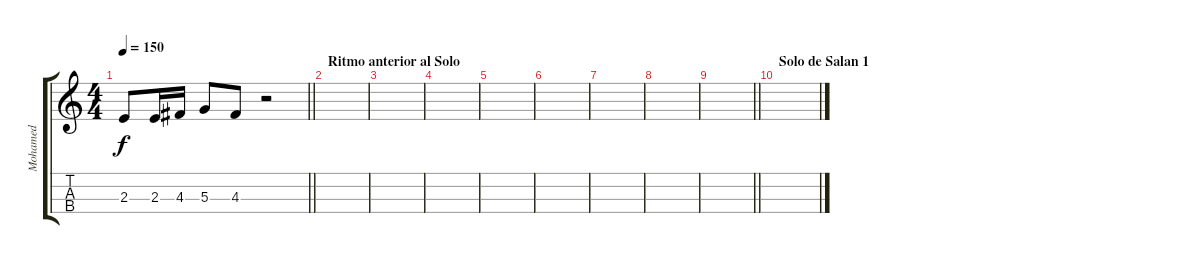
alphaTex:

\track ("Mohamed" "Mohamed") {instrument violin}
\staff {score tabs}
\tuning (E5 A4 D4 G3) {hide}
\ts (4 4)
\tempo 150
\clef g2
\barLineRight lightlight
\ks c
2.3.8{dy f} 2.3.16 4.3.16 5.3.8 4.3.8 r.2 |
\section ("" "Ritmo anterior al Solo")
|
|
|
|
|
|
|
\barLineRight lightlight
|
\section ("" "Solo de Salan 1")
